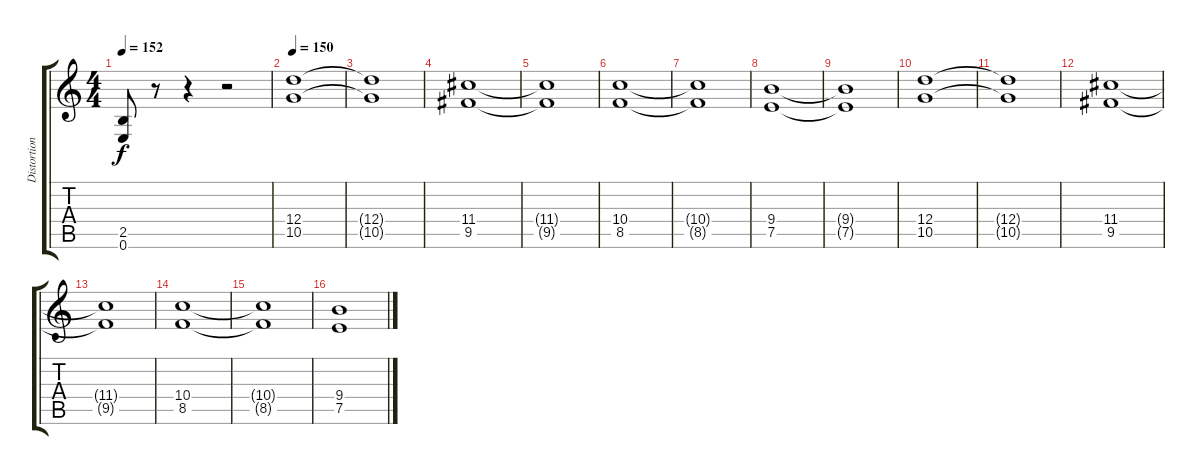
\track ("Distortion Guitar (Poland)" "Distortion") {instrument distortionguitar}
\staff {score tabs}
\tuning (E4 B3 G3 D3 A2 E2) {hide}
\ts (4 4)
\tempo 152
\clef g2
\ks c
(2.5 0.6).8{dy f} r.8 r.4 r.2 |
\tempo 150
(12.4 10.5).1 |
(12.4{t} 10.5{t}).1 |
(11.4 9.5).1 |
(11.4{t} 9.5{t}).1 |
(10.4 8.5).1 |
(10.4{t} 8.5{t}).1 |
(9.4 7.5).1 |
(9.4{t} 7.5{t}).1 |
(12.4 10.5).1 |
(12.4{t} 10.5{t}).1 |
(11.4 9.5).1 |
(11.4{t} 9.5{t}).1 |
(10.4 8.5).1 |
(10.4{t} 8.5{t}).1 |
(9.4 7.5).1
